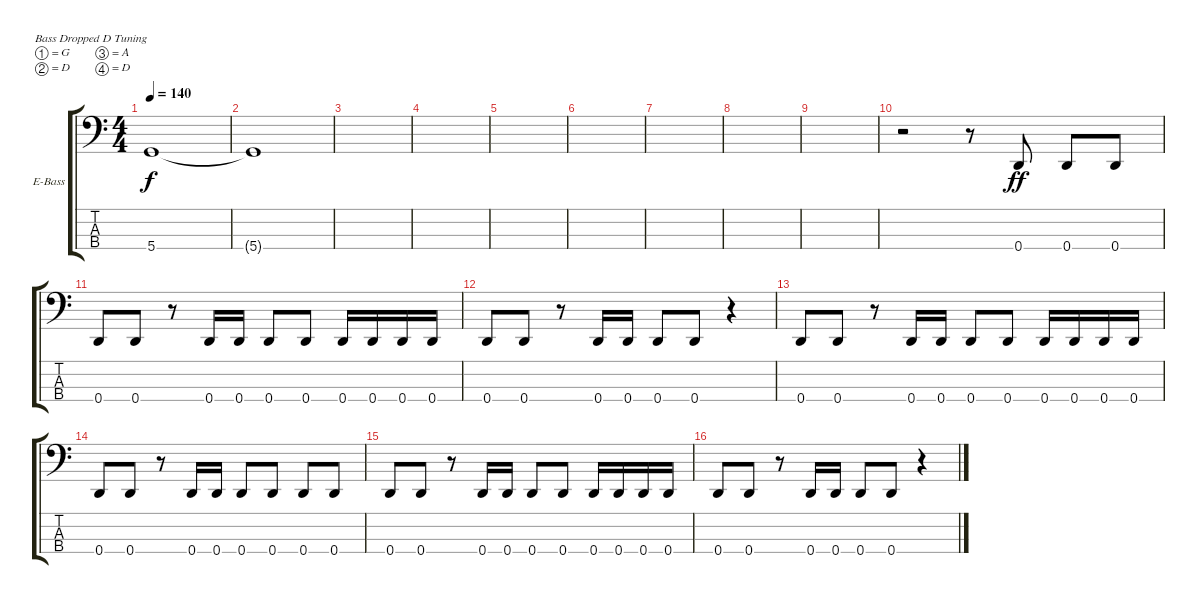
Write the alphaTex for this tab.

\defaultSystemsLayout 4
\bracketExtendMode groupsimilarinstruments
\firstSystemTrackNameOrientation horizontal
\otherSystemsTrackNameOrientation horizontal
\track ("Electric Bass" "E-Bass") {instrument electricbassfinger}
\staff {score tabs}
\tuning (G2 D2 A1 D1)
\ts (4 4)
\tempo 140
\clef f4
\ks c
5.4.1{dy f} |
5.4{t}.1 |
|
|
|
|
|
|
|
r.2 r.8 0.4.8{dy ff} 0.4.8 0.4.8 |
0.4.8 0.4.8 r.8 0.4.16 0.4.16 0.4.8 0.4.8 0.4.16 0.4.16 0.4.16 0.4.16 |
0.4.8 0.4.8 r.8 0.4.16 0.4.16 0.4.8 0.4.8 r.4 |
0.4.8 0.4.8 r.8 0.4.16 0.4.16 0.4.8 0.4.8 0.4.16 0.4.16 0.4.16 0.4.16 |
0.4.8 0.4.8 r.8 0.4.16 0.4.16 0.4.8 0.4.8 0.4.8 0.4.8 |
0.4.8 0.4.8 r.8 0.4.16 0.4.16 0.4.8 0.4.8 0.4.16 0.4.16 0.4.16 0.4.16 |
0.4.8 0.4.8 r.8 0.4.16 0.4.16 0.4.8 0.4.8 r.4
